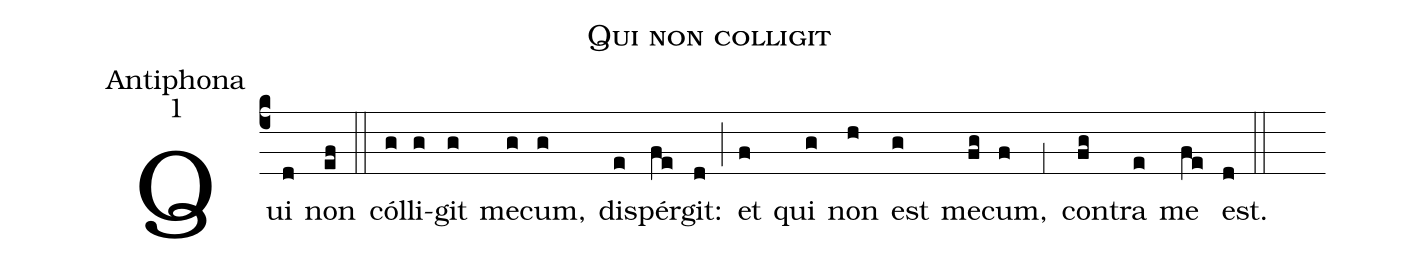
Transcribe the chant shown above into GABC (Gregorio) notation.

name:Qui non colligit;
office-part:Antiphona;
mode:1;
%%
(c4) Qui(d) non(ef) (::) cól(g)li(g)git(g) me(g)cum,(g) di(e)spér(fe)git:(d) (;) et(f) qui(g) non(h) est(g) me(fg)cum,(f) (;1) con(fg)tra(e) me(fe) est.(d) (::)
